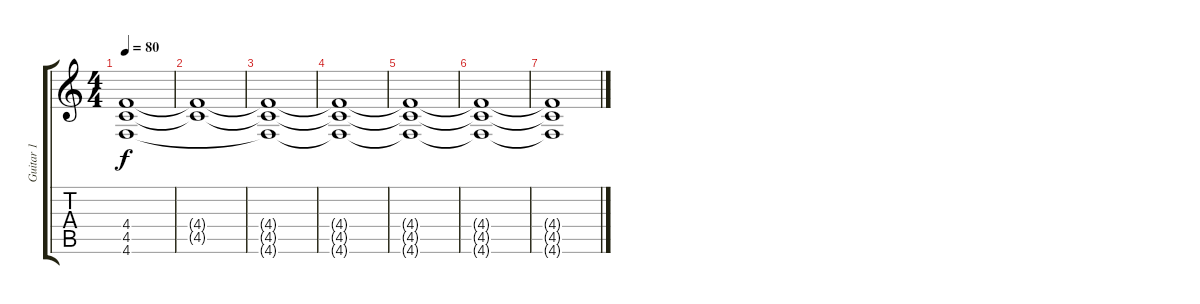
\track ("Guitar 1" "Guitar 1") {instrument distortionguitar}
\staff {score tabs}
\tuning (Eb4 Bb3 Gb3 Db3 Ab2 Db2) {hide}
\ts (4 4)
\tempo 80
\clef g2
\ks c
(4.4 4.5 4.6).1{dy f volume 0 instrument distortionguitar} |
(4.4{t} 4.5{t}).1 |
(4.4{t} 4.5{t} 4.6{t}).1 |
(4.4{t} 4.5{t} 4.6{t}).1 |
(4.4{t} 4.5{t} 4.6{t}).1 |
(4.4{t} 4.5{t} 4.6{t}).1 |
(4.4{t} 4.5{t} 4.6{t}).1
